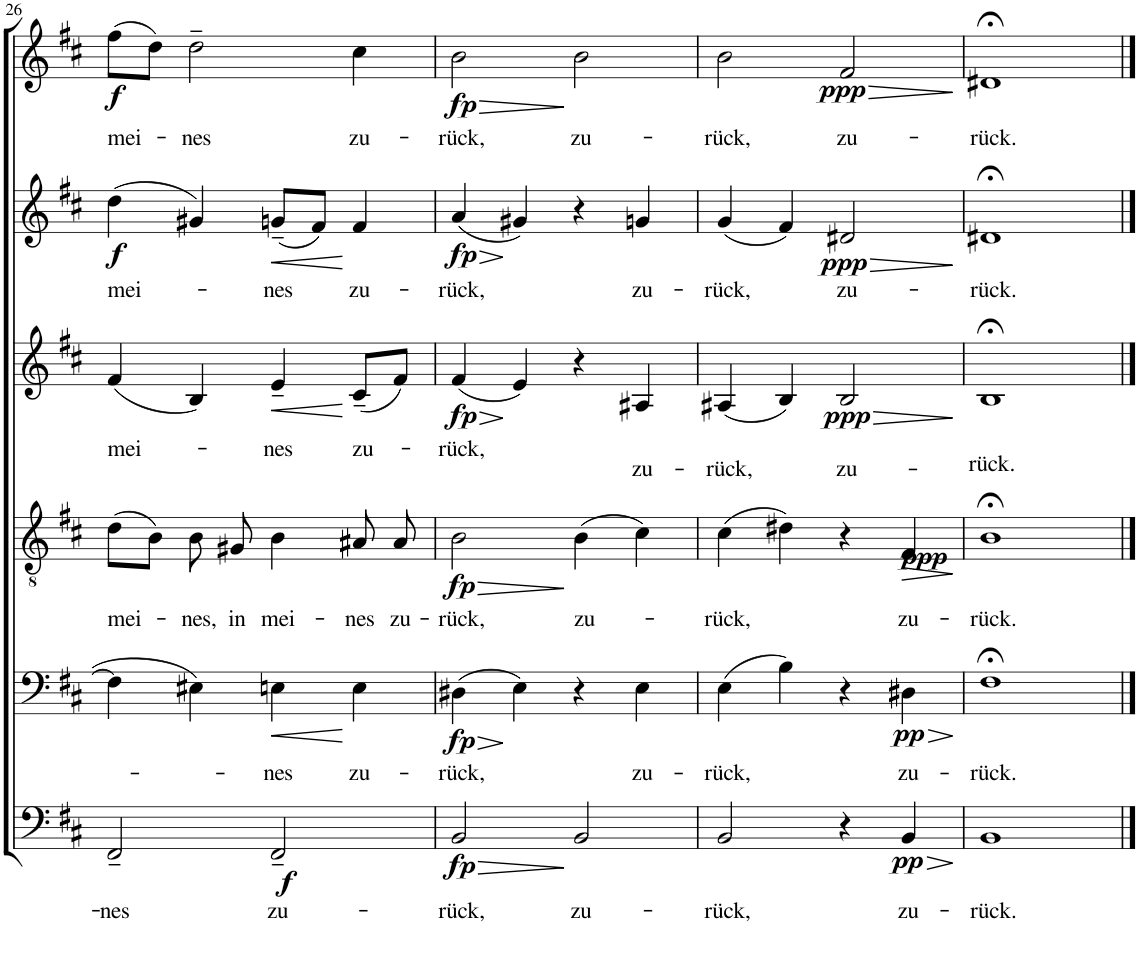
**kern	**text	**dynam	**kern	**text	**dynam	**kern	**text	**dynam	**kern	**text	**dynam	**kern	**text	**dynam	**kern	**text	**dynam
*part6	*part6	*part6	*part5	*part5	*part5	*part4	*part4	*part4	*part3	*part3	*part3	*part2	*part2	*part2	*part1	*part1	*part1
*staff6	*staff6	*staff6	*staff5	*staff5	*staff5	*staff4	*staff4	*staff4	*staff3	*staff3	*staff3	*staff2	*staff2	*staff2	*staff1	*staff1	*staff1
*I"Bassi II	*	*	*I"Bassi I	*	*	*I"Tenori	*	*	*I"Contralti II	*	*	*I"Contralti I	*	*	*I"Soprani	*	*
!!LO:PB:g=z
*clefF4	*	*	*clefF4	*	*	*clefGv2	*	*	*clefG2	*	*	*clefG2	*	*	*clefG2	*	*
*	*	*	*	*	*	*	*	*	*	*	*	*	*	*	*Trd1c2	*	*
*k[f#c#]	*	*	*k[f#c#]	*	*	*k[f#c#]	*	*	*k[f#c#]	*	*	*k[f#c#]	*	*	*k[f#c#]	*	*
*D:	*	*	*D:	*	*	*D:	*	*	*D:	*	*	*D:	*	*	*D:	*	*
*M4/4	*	*	*M4/4	*	*	*M4/4	*	*	*M4/4	*	*	*M4/4	*	*	*M4/4	*	*
*met(c)	*	*	*met(c)	*	*	*met(c)	*	*	*met(c)	*	*	*met(c)	*	*	*met(c)	*	*
=26	=26	=26	=26	=26	=26	=26	=26	=26	=26	=26	=26	=26	=26	=26	=26	=26	=26
!	!LO:LY:b	!	!	!	!	!	!LO:LY:b	!	!	!LO:LY:b	!	!	!LO:LY:b	!LO:DY:b	!	!LO:LY:b	!LO:DY:b
2FF#~/	-nes	.	4F#\]	.	.	(8d\L	mei-	.	(4f#/	mei-	.	(4dd\	mei-	f	(8ff#\L	mei-	f
.	.	.	.	.	.	8B\J)	.	.	.	.	.	.	.	.	8dd\J)	.	.
!	!	!	!	!	!	!	!LO:LY:b	!	!	!	!	!	!	!	!	!LO:LY:b	!
.	.	.	4E#X\	.	.	8B\	-nes,	.	4B/)	.	.	4g#X/)	.	.	2dd~\	-nes	.
!	!	!	!	!	!	!	!LO:LY:b	!	!	!	!	!	!	!	!	!	!
.	.	.	.	.	.	8G#X/	in	.	.	.	.	.	.	.	.	.	.
!	!LO:LY:b	!LO:DY:b	!	!LO:LY:b	!LO:HP:b	!	!LO:LY:b	!	!	!LO:LY:b	!LO:HP:b	!	!LO:LY:b	!LO:HP:b	!	!	!
2FF#~/	zu-	f	4En\	-nes	<	4B\	mei-	.	4e~/	-nes	<	(8gn~/L	-nes	<	.	.	.
.	.	.	.	.	.	.	.	.	.	.	.	8f#/J)	.	.	.	.	.
!	!	!	!	!LO:LY:b	!	!	!LO:LY:b	!	!	!LO:LY:b	!	!	!LO:LY:b	!	!	!LO:LY:b	!
.	.	.	4E\	zu-	[	8A#X/	-nes	.	(8c#~/L	zu-	[	4f#/	zu-	[	4cc#\	zu-	.
!	!	!	!	!	!	!	!LO:LY:b	!	!	!	!	!	!	!	!	!	!
.	.	.	.	.	.	8A#/	zu-	.	8f#/J)	.	.	.	.	.	.	.	.
=27	=27	=27	=27	=27	=27	=27	=27	=27	=27	=27	=27	=27	=27	=27	=27	=27	=27
!	!LO:LY:b	!LO:HP:b	!	!LO:LY:b	!LO:HP:b	!	!LO:LY:b	!LO:HP:b	!	!LO:LY:b	!LO:HP:b	!	!LO:LY:b	!LO:HP:b	!	!LO:LY:b	!LO:HP:b
!	!	!LO:DY:n=1:b	!	!	!LO:DY:n=1:b	!	!	!LO:DY:n=1:b	!	!	!LO:DY:n=1:b	!	!	!LO:DY:n=1:b	!	!	!LO:DY:n=1:b
2BB/	-rück,	> fp	(4D#X\	-rück,	> fp	2B\	-rück,	> fp	(4f#/	-rück,	> fp	(4a/	-rück,	> fp	2b\	-rück,	> fp
.	.	.	4E\)	.	]	.	.	.	4e/)	.	]	4g#X/)	.	]	.	.	.
!	!LO:LY:b	!	!	!	!	!	!LO:LY:b	!	!	!	!	!	!	!	!	!LO:LY:b	!
2BB/	zu-	]	4r	.	.	(4B\	zu-	]	4r	.	.	4r	.	.	2b\	zu-	]
!	!	!	!	!LO:LY:b	!	!	!	!	!	!LO:LY:b	!	!	!LO:LY:b	!	!	!	!
.	.	.	4E\	zu-	.	4c#\)	.	.	4A#X/	zu-	.	4gn/	zu-	.	.	.	.
=28	=28	=28	=28	=28	=28	=28	=28	=28	=28	=28	=28	=28	=28	=28	=28	=28	=28
!	!LO:LY:b	!	!	!LO:LY:b	!	!	!LO:LY:b	!	!	!LO:LY:b	!	!	!LO:LY:b	!	!	!LO:LY:b	!
2BB/	-rück,	.	(4E\	-rück,	.	(4c#\	-rück,	.	(4A#X/	-rück,	.	(4g/	-rück,	.	2b\	-rück,	.
.	.	.	4B\)	.	.	4d#X\)	.	.	4B/)	.	.	4f#/)	.	.	.	.	.
!	!	!	!	!	!	!	!	!	!	!LO:LY:b	!LO:HP:b	!	!LO:LY:b	!LO:HP:b	!	!LO:LY:b	!LO:HP:b
!	!	!	!	!	!	!	!	!	!	!	!LO:DY:n=1:b	!	!	!LO:DY:n=1:b	!	!	!LO:DY:n=1:b
4r	.	.	4r	.	.	4r	.	.	2B/	zu-	> ppp	2d#X/	zu-	> ppp	2f#/	zu-	> ppp
!	!LO:LY:b	!LO:HP:b	!	!LO:LY:b	!LO:HP:b	!	!LO:LY:b	!LO:HP:b	!	!	!	!	!	!	!	!	!
!	!	!LO:DY:n=1:b	!	!	!LO:DY:n=1:b	!	!	!LO:DY:n=1:b	!	!	!	!	!	!	!	!	!
4BB/	zu-	> pp	4D#X\	zu-	> pp	4F#/	zu-	> ppp	.	.	.	.	.	.	.	.	.
.	.	]	.	.	]	.	.	]	.	.	]	.	.	]	.	.	]
=29	=29	=29	=29	=29	=29	=29	=29	=29	=29	=29	=29	=29	=29	=29	=29	=29	=29
!	!LO:LY:b	!	!	!LO:LY:b	!	!	!LO:LY:b	!	!	!LO:LY:b	!	!	!LO:LY:b	!	!	!LO:LY:b	!
1BB	-rück.	.	1F#;<	-rück.	.	1B;<	-rück.	.	1B;<	-rück.	.	1d#X;<	-rück.	.	1d#X;<	-rück.	.
==	==	==	==	==	==	==	==	==	==	==	==	==	==	==	==	==	==
*-	*-	*-	*-	*-	*-	*-	*-	*-	*-	*-	*-	*-	*-	*-	*-	*-	*-
